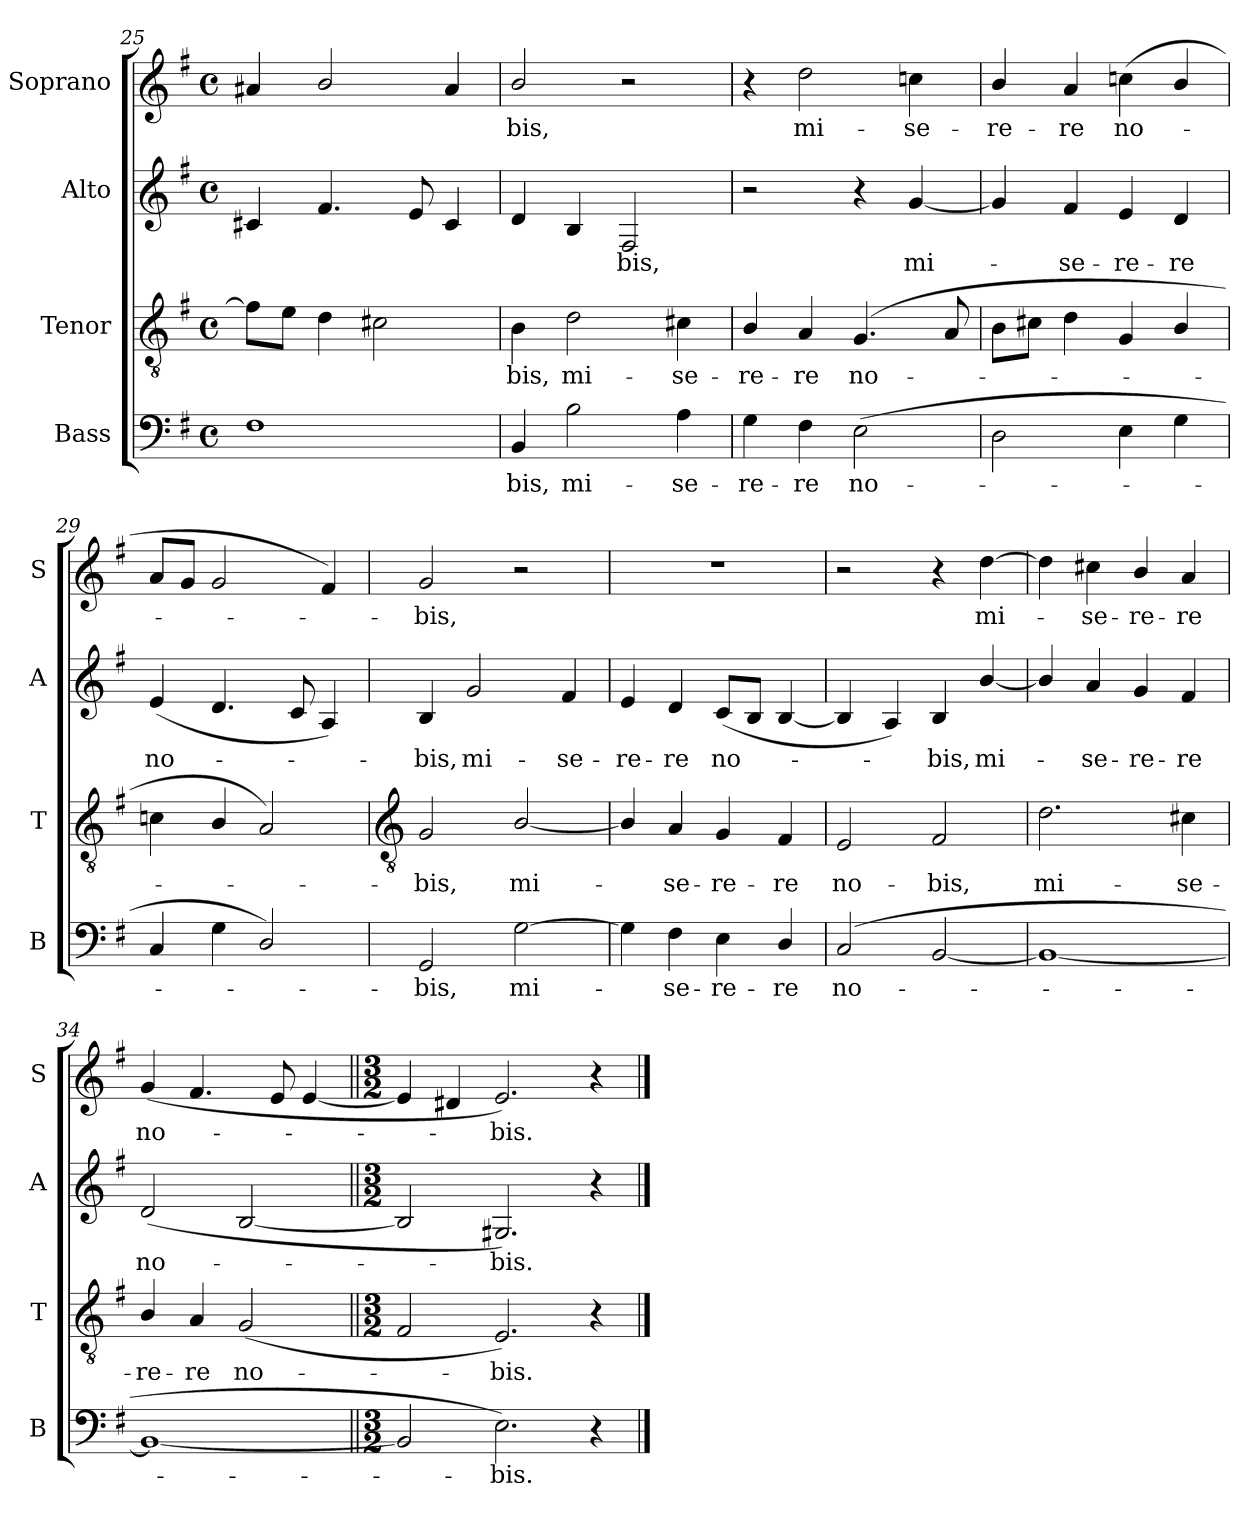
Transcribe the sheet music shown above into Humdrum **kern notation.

**kern	**text	**kern	**text	**kern	**text	**kern	**text
*part4	*part4	*part3	*part3	*part2	*part2	*part1	*part1
*staff4	*staff4	*staff3	*staff3	*staff2	*staff2	*staff1	*staff1
*I"Bass	*	*I"Tenor	*	*I"Alto	*	*I"Soprano	*
*I'B	*	*I'T	*	*I'A	*	*I'S	*
*clefF4	*	*clefGv2	*	*clefG2	*	*clefG2	*
*k[f#]	*	*k[f#]	*	*k[f#]	*	*k[f#]	*
*G:	*	*G:	*	*G:	*	*G:	*
*M4/4	*	*M4/4	*	*M4/4	*	*M4/4	*
*met(c)	*	*met(c)	*	*met(c)	*	*met(c)	*
=25	=25	=25	=25	=25	=25	=25	=25
1F#	.	8f#L]	.	4c#X	.	4a#X	.
.	.	8eJ	.	.	.	.	.
.	.	4d	.	4.f#	.	2b/	.
.	.	2c#X	.	.	.	.	.
.	.	.	.	8e	.	.	.
.	.	.	.	4c#	.	4a#	.
=26	=26	=26	=26	=26	=26	=26	=26
!	!LO:LY:b	!	!LO:LY:b	!	!	!	!LO:LY:b
4BB	bis,	4B	bis,	4d	.	2b/	bis,
!	!LO:LY:b	!	!LO:LY:b	!	!	!	!
2B	mi-	2d	mi-	4B	.	.	.
!	!	!	!	!	!LO:LY:b	!	!
.	.	.	.	2F#	bis,	2r	.
!	!LO:LY:b	!	!LO:LY:b	!	!	!	!
4A	-se-	4c#X	-se-	.	.	.	.
=27	=27	=27	=27	=27	=27	=27	=27
!	!LO:LY:b	!	!LO:LY:b	!	!	!	!
4G	-re-	4B/	-re-	2r	.	4r	.
!	!LO:LY:b	!	!LO:LY:b	!	!	!	!LO:LY:b
4F#	-re	4A	-re	.	.	2dd	mi-
!	!LO:LY:b	!	!LO:LY:b	!	!	!	!
(>2E	no-	(<4.G	no-	4r	.	.	.
!	!	!	!	!	!LO:LY:b	!	!LO:LY:b
.	.	.	.	[4g	mi-	4ccn	-se-
.	.	8A	.	.	.	.	.
=28	=28	=28	=28	=28	=28	=28	=28
!	!	!	!	!	!	!	!LO:LY:b
2D	.	8BL	.	4g]	.	4b/	-re-
.	.	8c#XJ	.	.	.	.	.
!	!	!	!	!	!LO:LY:b	!	!LO:LY:b
.	.	4d	.	4f#	se-	4a	-re
!	!	!	!	!	!LO:LY:b	!	!LO:LY:b
4E	.	4G	.	4e	-re-	(<4ccn	no-
!	!	!	!	!	!LO:LY:b	!	!
4G	.	4B/	.	4d	-re	4b/	.
=29	=29	=29	=29	=29	=29	=29	=29
!	!	!	!	!	!LO:LY:b	!	!
4C	.	4cn	.	(<4e	no-	8aL	.
.	.	.	.	.	.	8gJ	.
4G	.	4B/	.	4.d	.	2g	.
2D/)	.	2A)	.	.	.	.	.
.	.	.	.	8c	.	.	.
.	.	.	.	4A)	.	4f#)	.
!!LO:LB:g=z
=30	=30	=30	=30	=30	=30	=30	=30
*	*	*clefGv2	*	*	*	*	*
!	!LO:LY:b	!	!LO:LY:b	!	!LO:LY:b	!	!LO:LY:b
2GG	bis,	2G	bis,	4B	bis,	2g	bis,
!	!	!	!	!	!LO:LY:b	!	!
.	.	.	.	2g	mi-	.	.
!	!LO:LY:b	!	!LO:LY:b	!	!	!	!
[2G	mi-	[2B/	mi-	.	.	2r	.
!	!	!	!	!	!LO:LY:b	!	!
.	.	.	.	4f#	-se-	.	.
=31	=31	=31	=31	=31	=31	=31	=31
!	!	!	!	!	!LO:LY:b	!	!
4G]	.	4B/]	.	4e	-re-	1r	.
!	!LO:LY:b	!	!LO:LY:b	!	!LO:LY:b	!	!
4F#	se-	4A	se-	4d	-re	.	.
!	!LO:LY:b	!	!LO:LY:b	!	!LO:LY:b	!	!
4E	-re-	4G	-re-	(<8cL	no-	.	.
.	.	.	.	8BJ	.	.	.
!	!LO:LY:b	!	!LO:LY:b	!	!	!	!
4D/	-re	4F#	-re	[4B	.	.	.
=32	=32	=32	=32	=32	=32	=32	=32
!	!LO:LY:b	!	!LO:LY:b	!	!	!	!
(<2C	no-	2E	no-	4B]	.	2r	.
.	.	.	.	4A)	.	.	.
!	!	!	!LO:LY:b	!	!LO:LY:b	!	!
[2BB	.	2F#	-bis,	4B	bis,	4r	.
!	!	!	!	!	!LO:LY:b	!	!LO:LY:b
.	.	.	.	[4b/	mi-	[4dd	mi-
=33	=33	=33	=33	=33	=33	=33	=33
!	!	!	!LO:LY:b	!	!	!	!
1BB_	.	2.d	mi-	4b/]	.	4dd]	.
!	!	!	!	!	!LO:LY:b	!	!LO:LY:b
.	.	.	.	4a	se-	4cc#X	se-
!	!	!	!	!	!LO:LY:b	!	!LO:LY:b
.	.	.	.	4g	-re-	4b/	-re-
!	!	!	!LO:LY:b	!	!LO:LY:b	!	!LO:LY:b
.	.	4c#X	-se-	4f#	-re	4a	-re
=34	=34	=34	=34	=34	=34	=34	=34
!	!	!	!LO:LY:b	!	!LO:LY:b	!	!LO:LY:b
1BB_	.	4B/	-re-	(<2d	no-	(<4g	no-
!	!	!	!LO:LY:b	!	!	!	!
.	.	4A	-re	.	.	4.f#	.
!	!	!	!LO:LY:b	!	!	!	!
.	.	(<2G	no-	[2B	.	.	.
.	.	.	.	.	.	8e	.
.	.	.	.	.	.	[4e	.
=35||	=35||	=35||	=35||	=35||	=35||	=35||	=35||
*M3/2	*	*M3/2	*	*M3/2	*	*M3/2	*
2BB]	.	2F#	.	2B]	.	4e]	.
.	.	.	.	.	.	4d#X	.
!	!LO:LY:b	!	!LO:LY:b	!	!LO:LY:b	!	!LO:LY:b
2.E)	bis.	2.E)	bis.	2.G#X)	bis.	2.e)	bis.
4r	.	4r	.	4r	.	4r	.
==	==	==	==	==	==	==	==
*-	*-	*-	*-	*-	*-	*-	*-
